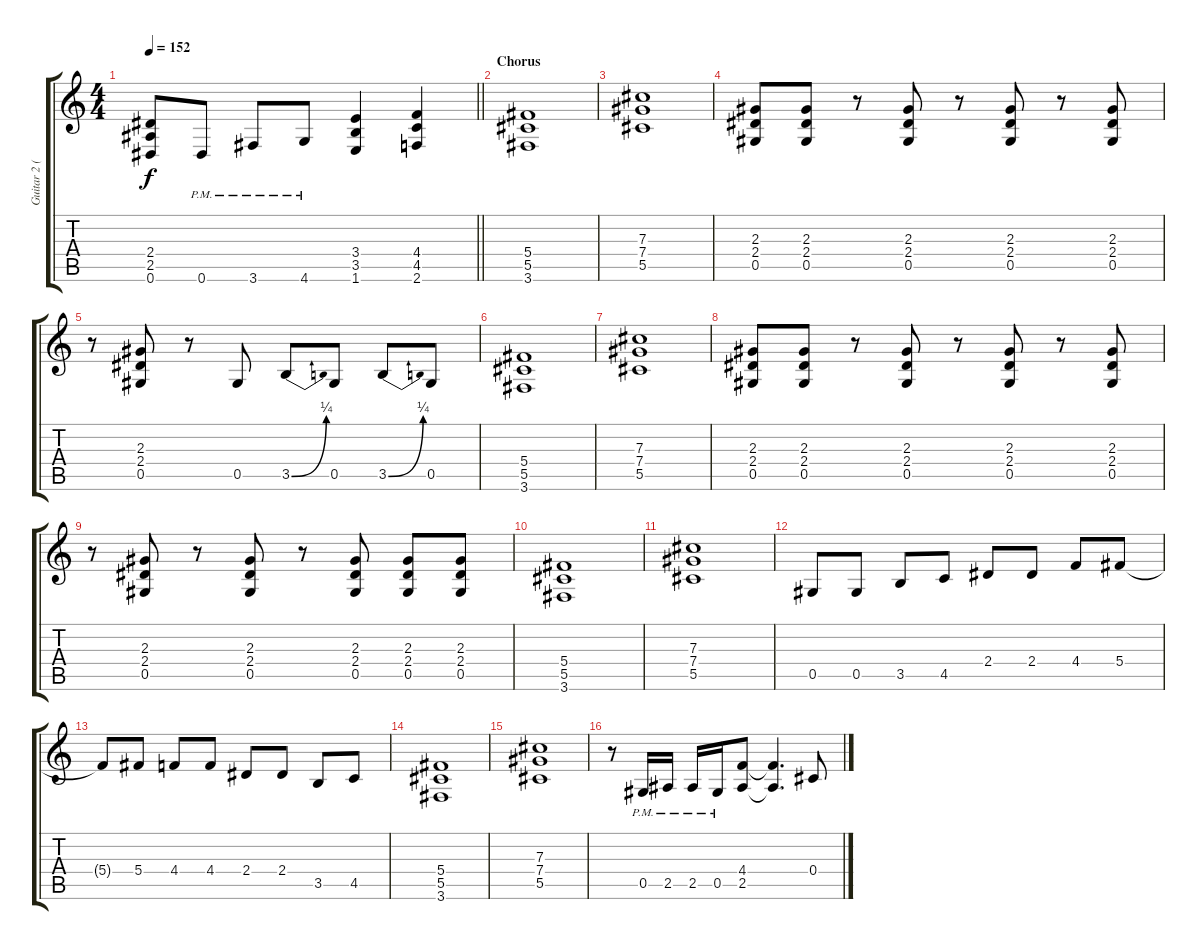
\track ("Guitar 2 (Izzy)" "Guitar 2 (") {instrument distortionguitar}
\staff {score tabs}
\tuning (Eb4 Bb3 Gb3 Db3 Ab2 Eb2) {hide}
\ts (4 4)
\tempo 152
\clef g2
\barLineRight lightlight
\ks c
(2.4{t} 2.5{t} 0.6{t}).8{dy f} 0.6{pm}.8 3.6{pm}.8 4.6{pm}.8 (3.4 3.5 1.6).4 (4.4 4.5 2.6).4 |
\section ("" "Chorus")
(5.4 5.5 3.6).1 |
(7.3 7.4 5.5).1 |
(2.3 2.4 0.5).8 (2.3 2.4 0.5).8 r.8 (2.3 2.4 0.5).8 r.8 (2.3 2.4 0.5).8 r.8 (2.3 2.4 0.5).8 |
r.8 (2.3 2.4 0.5).8 r.8 0.5.8 3.5{be (bend 0 0 60 1)}.8 0.5.8 3.5{be (bend 0 0 60 1)}.8 0.5.8 |
(5.4 5.5 3.6).1 |
(7.3 7.4 5.5).1 |
(2.3 2.4 0.5).8 (2.3 2.4 0.5).8 r.8 (2.3 2.4 0.5).8 r.8 (2.3 2.4 0.5).8 r.8 (2.3 2.4 0.5).8 |
r.8 (2.3 2.4 0.5).8 r.8 (2.3 2.4 0.5).8 r.8 (2.3 2.4 0.5).8 (2.3 2.4 0.5).8 (2.3 2.4 0.5).8 |
(5.4 5.5 3.6).1 |
(7.3 7.4 5.5).1 |
0.5.8 0.5.8 3.5.8 4.5.8 2.4.8 2.4.8 4.4.8 5.4.8 |
5.4{t}.8 5.4.8 4.4.8 4.4.8 2.4.8 2.4.8 3.5.8 4.5.8 |
(5.4 5.5 3.6).1 |
(7.3 7.4 5.5).1 |
r.8 0.5{pm}.16 2.5{pm}.16 2.5{pm}.16 0.5{pm}.16 (4.4 2.5).8 (4.4{t} 2.5{t}).4{d} 0.4.8
